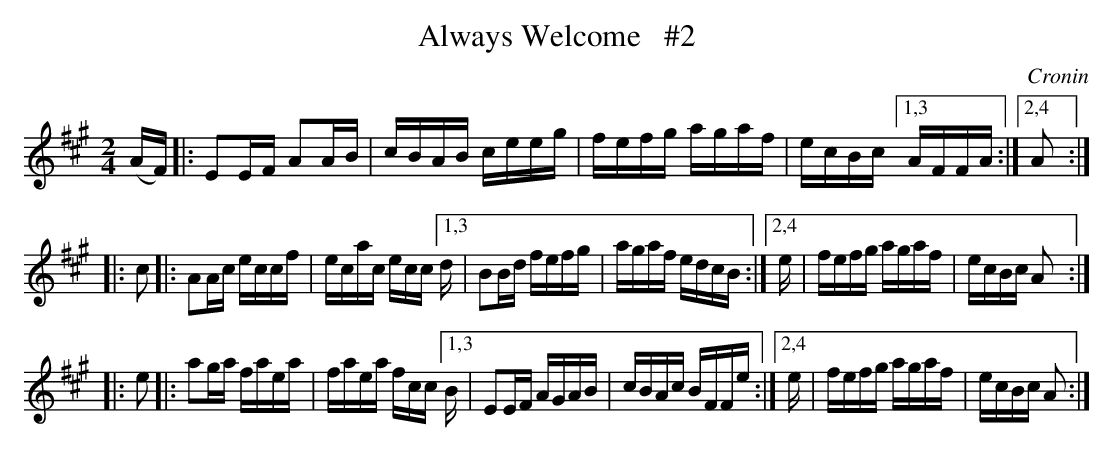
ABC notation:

X:1
T: Always Welcome   #2
O: Cronin
M: 2/4
L: 1/16
K: A
(AF) |: E2EF A2AB | cBAB ceeg | fefg agaf | ecBc [1,3 AFFA :|[2,4 A2 :|
|: c2 |: A2Ac eccf | ecac ecc [1,3 d | B2Bd fefg | agaf edcB :|[2,4 e | fefg agaf | ecBc A2 :|
|: e2 |: a2ga faea | faea fcc [1,3 B | E2EF AGAB | cBAc BFFe :|[2,4 e | fefg agaf | ecBc A2 :|
